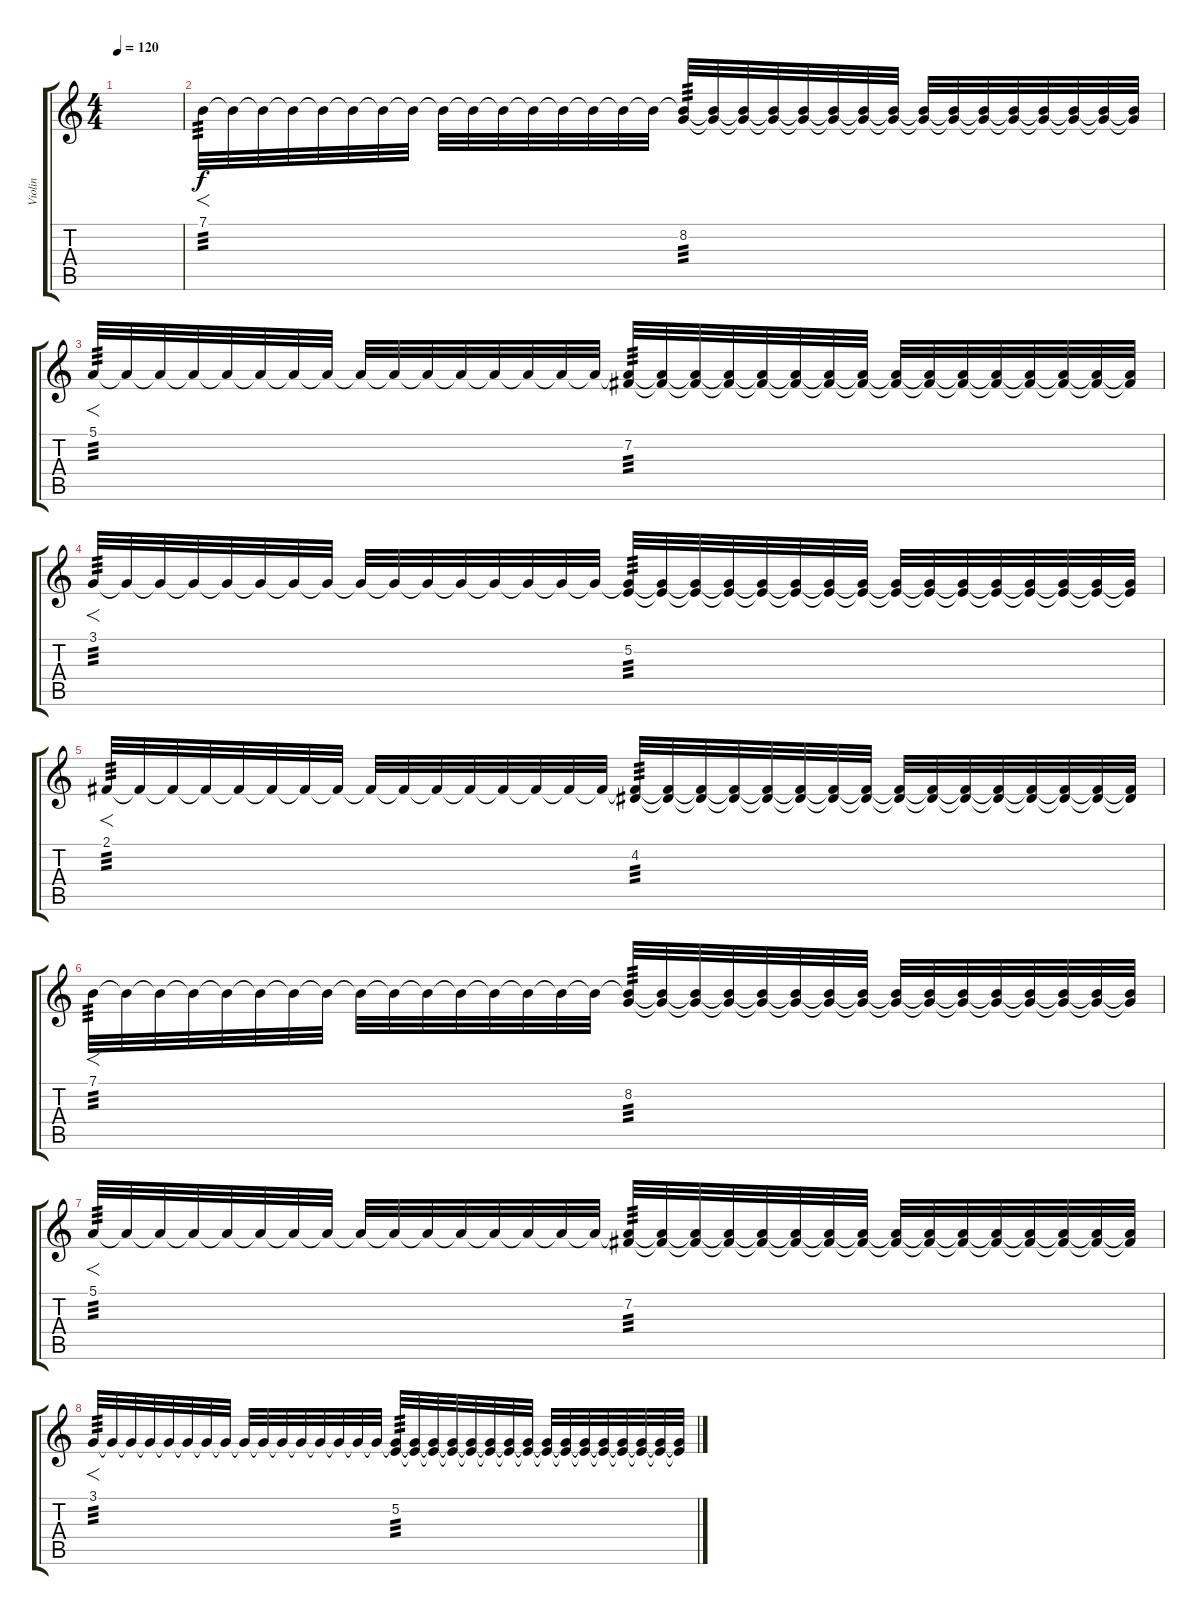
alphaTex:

\track ("Violin" "Violin") {instrument violin}
\staff {score tabs}
\tuning (E4 B3 G3 D3 A2 E2) {hide}
\ts (4 4)
\tempo 120
\clef g2
\ks c
|
7.1.32{f tp 3} 7.1{t}.32 7.1{t}.32 7.1{t}.32 7.1{t}.32 7.1{t}.32 7.1{t}.32 7.1{t}.32 7.1{t}.32 7.1{t}.32 7.1{t}.32 7.1{t}.32 7.1{t}.32 7.1{t}.32 7.1{t}.32 7.1{t}.32 (7.1{t} 8.2).32{tp 3} (7.1{t} 8.2{t}).32 (7.1{t} 8.2{t}).32 (7.1{t} 8.2{t}).32 (7.1{t} 8.2{t}).32 (7.1{t} 8.2{t}).32 (7.1{t} 8.2{t}).32 (7.1{t} 8.2{t}).32 (7.1{t} 8.2{t}).32 (7.1{t} 8.2{t}).32 (7.1{t} 8.2{t}).32 (7.1{t} 8.2{t}).32 (7.1{t} 8.2{t}).32 (7.1{t} 8.2{t}).32 (7.1{t} 8.2{t}).32 (7.1{t} 8.2{t}).32 |
5.1.32{f tp 3} 5.1{t}.32 5.1{t}.32 5.1{t}.32 5.1{t}.32 5.1{t}.32 5.1{t}.32 5.1{t}.32 5.1{t}.32 5.1{t}.32 5.1{t}.32 5.1{t}.32 5.1{t}.32 5.1{t}.32 5.1{t}.32 5.1{t}.32 (5.1{t} 7.2).32{tp 3} (5.1{t} 7.2{t}).32 (5.1{t} 7.2{t}).32 (5.1{t} 7.2{t}).32 (5.1{t} 7.2{t}).32 (5.1{t} 7.2{t}).32 (5.1{t} 7.2{t}).32 (5.1{t} 7.2{t}).32 (5.1{t} 7.2{t}).32 (5.1{t} 7.2{t}).32 (5.1{t} 7.2{t}).32 (5.1{t} 7.2{t}).32 (5.1{t} 7.2{t}).32 (5.1{t} 7.2{t}).32 (5.1{t} 7.2{t}).32 (5.1{t} 7.2{t}).32 |
3.1.32{f tp 3} 3.1{t}.32 3.1{t}.32 3.1{t}.32 3.1{t}.32 3.1{t}.32 3.1{t}.32 3.1{t}.32 3.1{t}.32 3.1{t}.32 3.1{t}.32 3.1{t}.32 3.1{t}.32 3.1{t}.32 3.1{t}.32 3.1{t}.32 (3.1{t} 5.2).32{tp 3} (3.1{t} 5.2{t}).32 (3.1{t} 5.2{t}).32 (3.1{t} 5.2{t}).32 (3.1{t} 5.2{t}).32 (3.1{t} 5.2{t}).32 (3.1{t} 5.2{t}).32 (3.1{t} 5.2{t}).32 (3.1{t} 5.2{t}).32 (3.1{t} 5.2{t}).32 (3.1{t} 5.2{t}).32 (3.1{t} 5.2{t}).32 (3.1{t} 5.2{t}).32 (3.1{t} 5.2{t}).32 (3.1{t} 5.2{t}).32 (3.1{t} 5.2{t}).32 |
2.1.32{f tp 3} 2.1{t}.32 2.1{t}.32 2.1{t}.32 2.1{t}.32 2.1{t}.32 2.1{t}.32 2.1{t}.32 2.1{t}.32 2.1{t}.32 2.1{t}.32 2.1{t}.32 2.1{t}.32 2.1{t}.32 2.1{t}.32 2.1{t}.32 (2.1{t} 4.2).32{tp 3} (2.1{t} 4.2{t}).32 (2.1{t} 4.2{t}).32 (2.1{t} 4.2{t}).32 (2.1{t} 4.2{t}).32 (2.1{t} 4.2{t}).32 (2.1{t} 4.2{t}).32 (2.1{t} 4.2{t}).32 (2.1{t} 4.2{t}).32 (2.1{t} 4.2{t}).32 (2.1{t} 4.2{t}).32 (2.1{t} 4.2{t}).32 (2.1{t} 4.2{t}).32 (2.1{t} 4.2{t}).32 (2.1{t} 4.2{t}).32 (2.1{t} 4.2{t}).32 |
7.1.32{f tp 3} 7.1{t}.32 7.1{t}.32 7.1{t}.32 7.1{t}.32 7.1{t}.32 7.1{t}.32 7.1{t}.32 7.1{t}.32 7.1{t}.32 7.1{t}.32 7.1{t}.32 7.1{t}.32 7.1{t}.32 7.1{t}.32 7.1{t}.32 (7.1{t} 8.2).32{tp 3} (7.1{t} 8.2{t}).32 (7.1{t} 8.2{t}).32 (7.1{t} 8.2{t}).32 (7.1{t} 8.2{t}).32 (7.1{t} 8.2{t}).32 (7.1{t} 8.2{t}).32 (7.1{t} 8.2{t}).32 (7.1{t} 8.2{t}).32 (7.1{t} 8.2{t}).32 (7.1{t} 8.2{t}).32 (7.1{t} 8.2{t}).32 (7.1{t} 8.2{t}).32 (7.1{t} 8.2{t}).32 (7.1{t} 8.2{t}).32 (7.1{t} 8.2{t}).32 |
5.1.32{f tp 3} 5.1{t}.32 5.1{t}.32 5.1{t}.32 5.1{t}.32 5.1{t}.32 5.1{t}.32 5.1{t}.32 5.1{t}.32 5.1{t}.32 5.1{t}.32 5.1{t}.32 5.1{t}.32 5.1{t}.32 5.1{t}.32 5.1{t}.32 (5.1{t} 7.2).32{tp 3} (5.1{t} 7.2{t}).32 (5.1{t} 7.2{t}).32 (5.1{t} 7.2{t}).32 (5.1{t} 7.2{t}).32 (5.1{t} 7.2{t}).32 (5.1{t} 7.2{t}).32 (5.1{t} 7.2{t}).32 (5.1{t} 7.2{t}).32 (5.1{t} 7.2{t}).32 (5.1{t} 7.2{t}).32 (5.1{t} 7.2{t}).32 (5.1{t} 7.2{t}).32 (5.1{t} 7.2{t}).32 (5.1{t} 7.2{t}).32 (5.1{t} 7.2{t}).32 |
3.1.32{f tp 3} 3.1{t}.32 3.1{t}.32 3.1{t}.32 3.1{t}.32 3.1{t}.32 3.1{t}.32 3.1{t}.32 3.1{t}.32 3.1{t}.32 3.1{t}.32 3.1{t}.32 3.1{t}.32 3.1{t}.32 3.1{t}.32 3.1{t}.32 (3.1{t} 5.2).32{tp 3} (3.1{t} 5.2{t}).32 (3.1{t} 5.2{t}).32 (3.1{t} 5.2{t}).32 (3.1{t} 5.2{t}).32 (3.1{t} 5.2{t}).32 (3.1{t} 5.2{t}).32 (3.1{t} 5.2{t}).32 (3.1{t} 5.2{t}).32 (3.1{t} 5.2{t}).32 (3.1{t} 5.2{t}).32 (3.1{t} 5.2{t}).32 (3.1{t} 5.2{t}).32 (3.1{t} 5.2{t}).32 (3.1{t} 5.2{t}).32 (3.1{t} 5.2{t}).32
